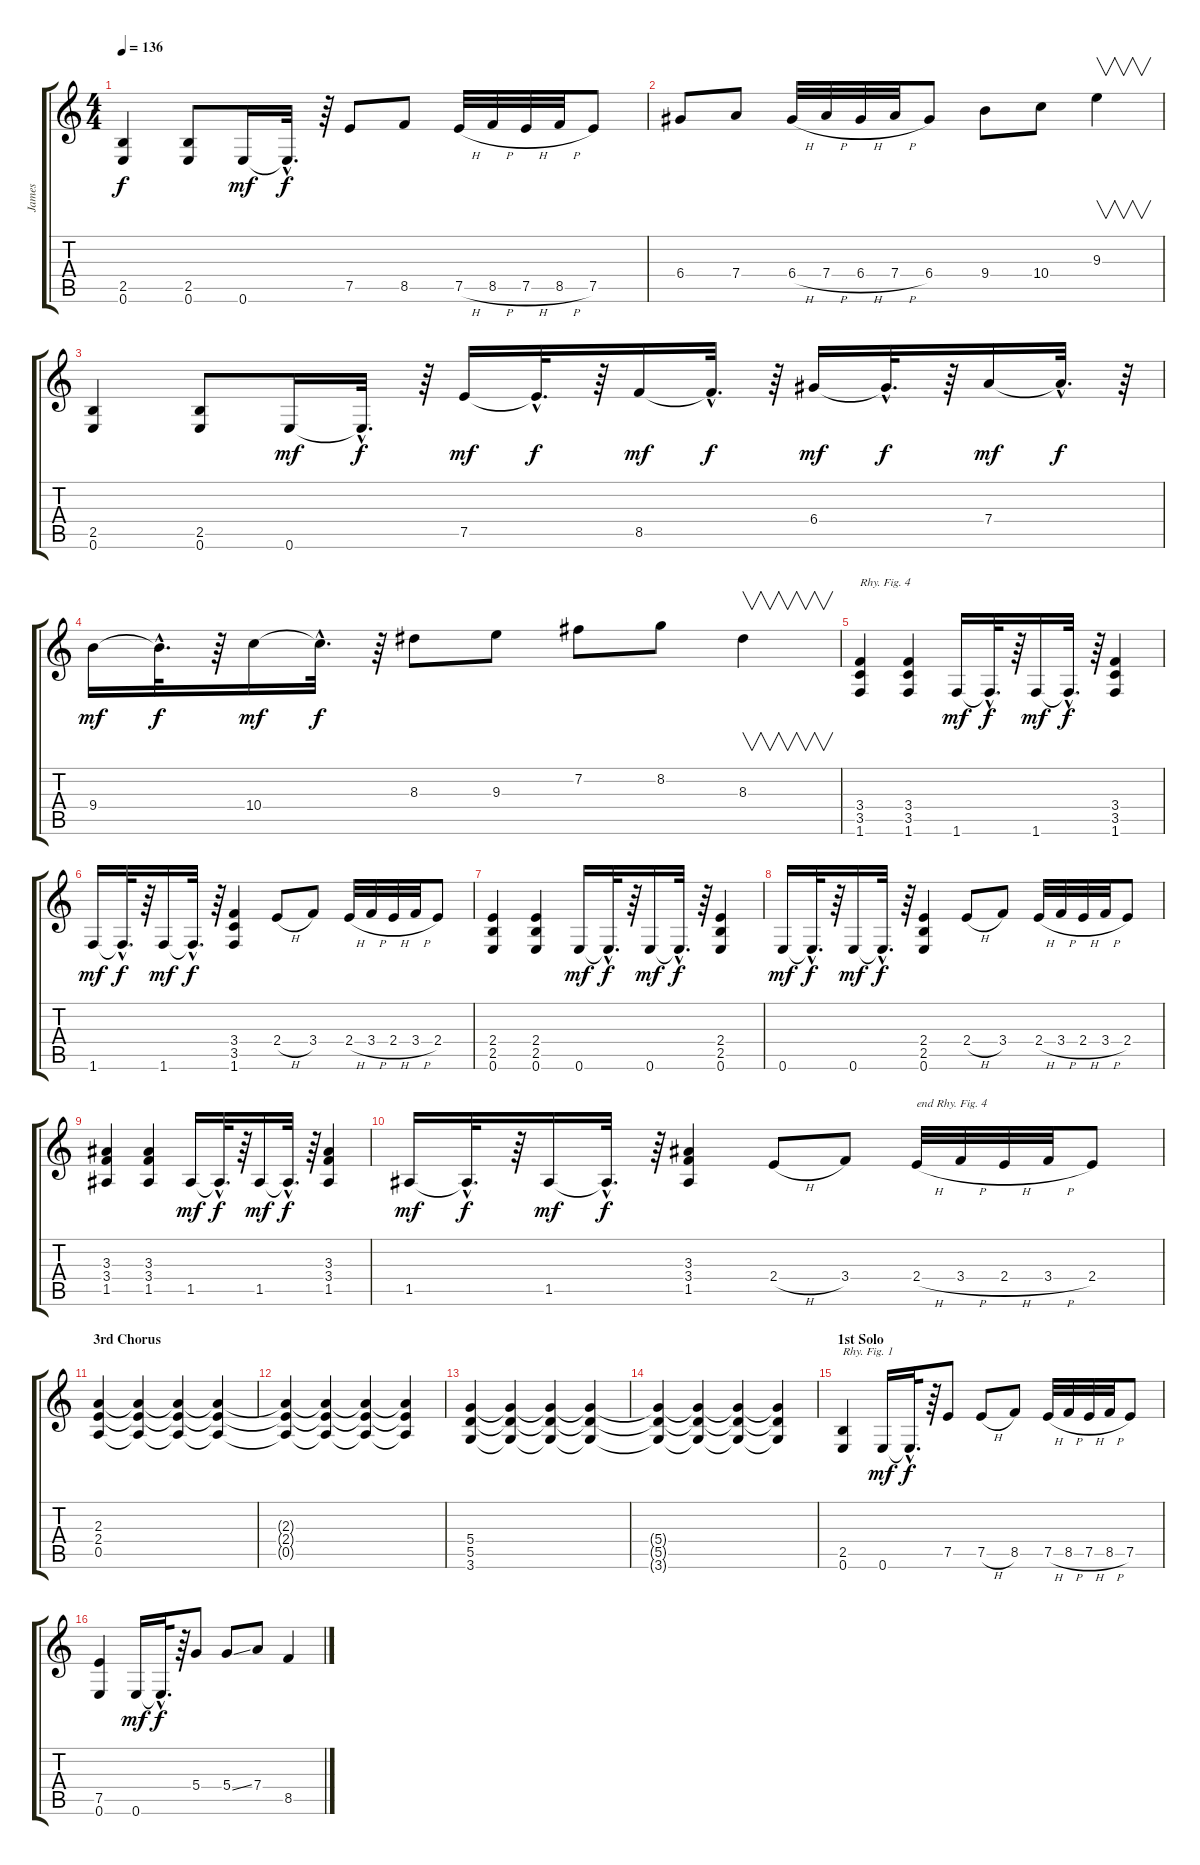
\track ("James" "James") {instrument distortionguitar}
\staff {score tabs}
\tuning (E4 B3 G3 D3 A2 E2) {hide}
\ts (4 4)
\tempo 136
\clef g2
\ks c
(2.5 0.6).4{dy f} (2.5 0.6).8 0.6.16{dy mf} 0.6{hac t}.32{d dy f} r.64 7.5.8 8.5.8 7.5{h}.32 8.5{h}.32 7.5{h}.32 8.5{h}.32 7.5.8 |
6.4.8 7.4.8 6.4{h}.32 7.4{h}.32 6.4{h}.32 7.4{h}.32 6.4.8 9.4.8 10.4.8 9.3.4{v} |
(2.5 0.6).4 (2.5 0.6).8 0.6.16{dy mf} 0.6{hac t}.32{d dy f} r.64 7.5.16{dy mf} 7.5{hac t}.32{d dy f} r.64 8.5.16{dy mf} 8.5{hac t}.32{d dy f} r.64 6.4.16{dy mf} 6.4{hac t}.32{d dy f} r.64 7.4.16{dy mf} 7.4{hac t}.32{d dy f} r.64 |
9.4.16{dy mf} 9.4{hac t}.32{d dy f} r.64 10.4.16{dy mf} 10.4{hac t}.32{d dy f} r.64 8.3.8 9.3.8 7.2.8 8.2.8 8.3.4{v} |
(3.4 3.5 1.6).4{txt "Rhy. Fig. 4"} (3.4 3.5 1.6).4 1.6.16{dy mf} 1.6{hac t}.32{d dy f} r.64 1.6.16{dy mf} 1.6{hac t}.32{d dy f} r.64 (3.4 3.5 1.6).4 |
1.6.16{dy mf} 1.6{hac t}.32{d dy f} r.64 1.6.16{dy mf} 1.6{hac t}.32{d dy f} r.64 (3.4 3.5 1.6).4 2.4{h}.8 3.4.8 2.4{h}.32 3.4{h}.32 2.4{h}.32 3.4{h}.32 2.4.8 |
(2.4 2.5 0.6).4 (2.4 2.5 0.6).4 0.6.16{dy mf} 0.6{hac t}.32{d dy f} r.64 0.6.16{dy mf} 0.6{hac t}.32{d dy f} r.64 (2.4 2.5 0.6).4 |
0.6.16{dy mf} 0.6{hac t}.32{d dy f} r.64 0.6.16{dy mf} 0.6{hac t}.32{d dy f} r.64 (2.4 2.5 0.6).4 2.4{h}.8 3.4.8 2.4{h}.32 3.4{h}.32 2.4{h}.32 3.4{h}.32 2.4.8 |
(3.3 3.4 1.5).4 (3.3 3.4 1.5).4 1.5.16{dy mf} 1.5{hac t}.32{d dy f} r.64 1.5.16{dy mf} 1.5{hac t}.32{d dy f} r.64 (3.3 3.4 1.5).4 |
1.5.16{dy mf} 1.5{hac t}.32{d dy f} r.64 1.5.16{dy mf} 1.5{hac t}.32{d dy f} r.64 (3.3 3.4 1.5).4 2.4{h}.8 3.4.8 2.4{h}.32{txt "end Rhy. Fig. 4"} 3.4{h}.32 2.4{h}.32 3.4{h}.32 2.4.8 |
\section ("" "3rd Chorus")
(2.3 2.4 0.5).4 (2.3{t} 2.4{t} 0.5{t}).4 (2.3{t} 2.4{t} 0.5{t}).4 (2.3{t} 2.4{t} 0.5{t}).4 |
(2.3{t} 2.4{t} 0.5{t}).4 (2.3{t} 2.4{t} 0.5{t}).4 (2.3{t} 2.4{t} 0.5{t}).4 (2.3{t} 2.4{t} 0.5{t}).4 |
(5.4 5.5 3.6).4 (5.4{t} 5.5{t} 3.6{t}).4 (5.4{t} 5.5{t} 3.6{t}).4 (5.4{t} 5.5{t} 3.6{t}).4 |
(5.4{t} 5.5{t} 3.6{t}).4 (5.4{t} 5.5{t} 3.6{t}).4 (5.4{t} 5.5{t} 3.6{t}).4 (5.4{t} 5.5{t} 3.6{t}).4 |
\section ("" "1st Solo")
(2.5 0.6).4{txt "Rhy. Fig. 1"} 0.6.16{dy mf} 0.6{hac t}.32{d dy f} r.64 7.5.8 7.5{h}.8 8.5.8 7.5{h}.32 8.5{h}.32 7.5{h}.32 8.5{h}.32 7.5.8 |
(7.5 0.6).4 0.6.16{dy mf} 0.6{hac t}.32{d dy f} r.64 5.4.8 5.4{ss}.8 7.4.8 8.5.4
